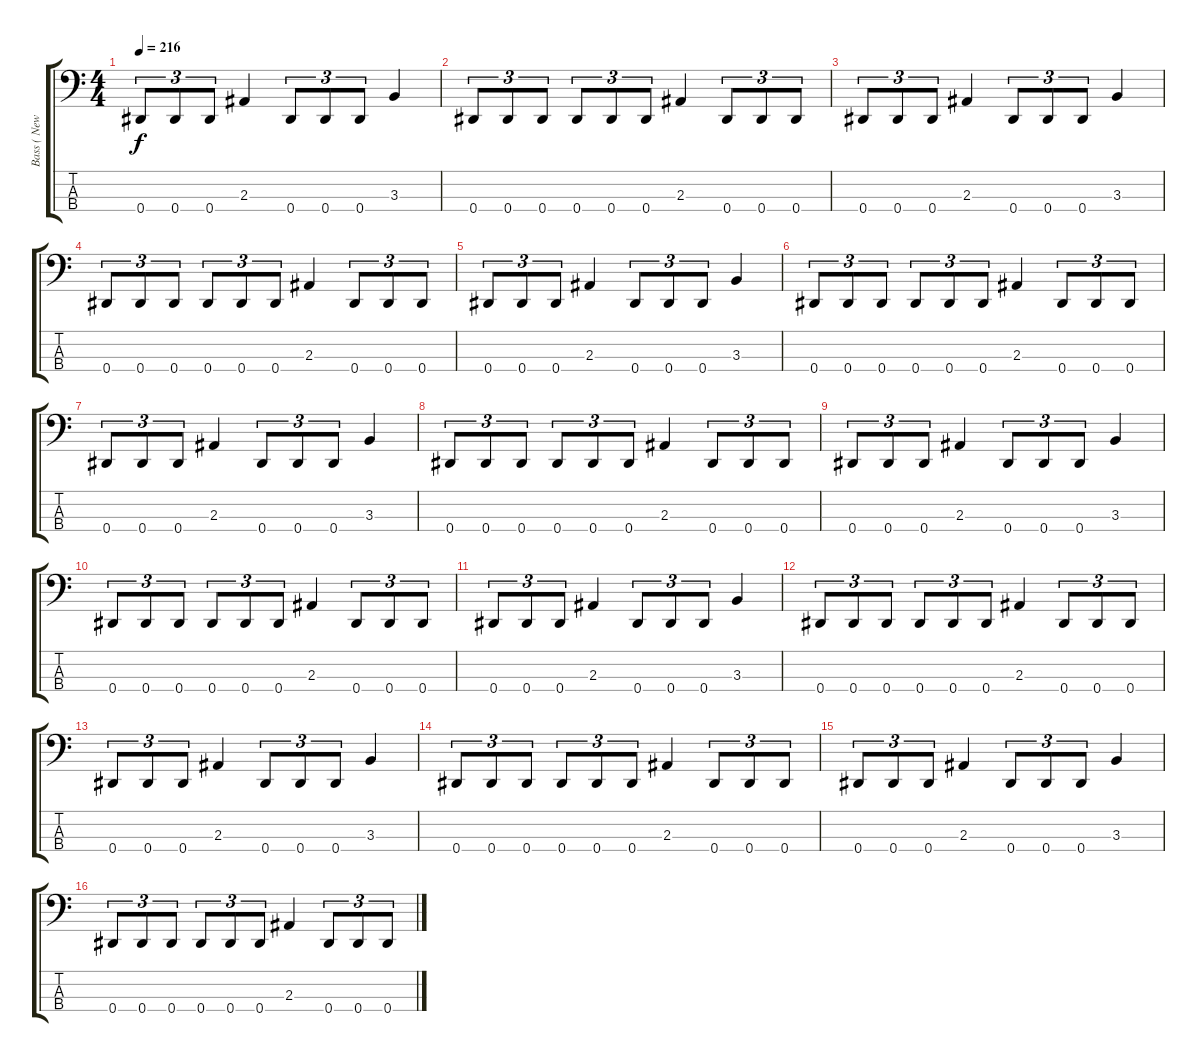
\track ("Bass ( Newsted )" "Bass ( New") {instrument electricbasspick}
\staff {score tabs}
\tuning (Gb2 Db2 Ab1 Eb1) {hide}
\ts (4 4)
\tempo 216
\clef f4
\ks c
0.4.8{tu (3 2) dy f} 0.4.8{tu (3 2)} 0.4.8{tu (3 2)} 2.3.4 0.4.8{tu (3 2)} 0.4.8{tu (3 2)} 0.4.8{tu (3 2)} 3.3.4 |
0.4.8{tu (3 2)} 0.4.8{tu (3 2)} 0.4.8{tu (3 2)} 0.4.8{tu (3 2)} 0.4.8{tu (3 2)} 0.4.8{tu (3 2)} 2.3.4 0.4.8{tu (3 2)} 0.4.8{tu (3 2)} 0.4.8{tu (3 2)} |
0.4.8{tu (3 2)} 0.4.8{tu (3 2)} 0.4.8{tu (3 2)} 2.3.4 0.4.8{tu (3 2)} 0.4.8{tu (3 2)} 0.4.8{tu (3 2)} 3.3.4 |
0.4.8{tu (3 2)} 0.4.8{tu (3 2)} 0.4.8{tu (3 2)} 0.4.8{tu (3 2)} 0.4.8{tu (3 2)} 0.4.8{tu (3 2)} 2.3.4 0.4.8{tu (3 2)} 0.4.8{tu (3 2)} 0.4.8{tu (3 2)} |
0.4.8{tu (3 2)} 0.4.8{tu (3 2)} 0.4.8{tu (3 2)} 2.3.4 0.4.8{tu (3 2)} 0.4.8{tu (3 2)} 0.4.8{tu (3 2)} 3.3.4 |
0.4.8{tu (3 2)} 0.4.8{tu (3 2)} 0.4.8{tu (3 2)} 0.4.8{tu (3 2)} 0.4.8{tu (3 2)} 0.4.8{tu (3 2)} 2.3.4 0.4.8{tu (3 2)} 0.4.8{tu (3 2)} 0.4.8{tu (3 2)} |
0.4.8{tu (3 2)} 0.4.8{tu (3 2)} 0.4.8{tu (3 2)} 2.3.4 0.4.8{tu (3 2)} 0.4.8{tu (3 2)} 0.4.8{tu (3 2)} 3.3.4 |
0.4.8{tu (3 2)} 0.4.8{tu (3 2)} 0.4.8{tu (3 2)} 0.4.8{tu (3 2)} 0.4.8{tu (3 2)} 0.4.8{tu (3 2)} 2.3.4 0.4.8{tu (3 2)} 0.4.8{tu (3 2)} 0.4.8{tu (3 2)} |
0.4.8{tu (3 2)} 0.4.8{tu (3 2)} 0.4.8{tu (3 2)} 2.3.4 0.4.8{tu (3 2)} 0.4.8{tu (3 2)} 0.4.8{tu (3 2)} 3.3.4 |
0.4.8{tu (3 2)} 0.4.8{tu (3 2)} 0.4.8{tu (3 2)} 0.4.8{tu (3 2)} 0.4.8{tu (3 2)} 0.4.8{tu (3 2)} 2.3.4 0.4.8{tu (3 2)} 0.4.8{tu (3 2)} 0.4.8{tu (3 2)} |
0.4.8{tu (3 2)} 0.4.8{tu (3 2)} 0.4.8{tu (3 2)} 2.3.4 0.4.8{tu (3 2)} 0.4.8{tu (3 2)} 0.4.8{tu (3 2)} 3.3.4 |
0.4.8{tu (3 2)} 0.4.8{tu (3 2)} 0.4.8{tu (3 2)} 0.4.8{tu (3 2)} 0.4.8{tu (3 2)} 0.4.8{tu (3 2)} 2.3.4 0.4.8{tu (3 2)} 0.4.8{tu (3 2)} 0.4.8{tu (3 2)} |
0.4.8{tu (3 2)} 0.4.8{tu (3 2)} 0.4.8{tu (3 2)} 2.3.4 0.4.8{tu (3 2)} 0.4.8{tu (3 2)} 0.4.8{tu (3 2)} 3.3.4 |
0.4.8{tu (3 2)} 0.4.8{tu (3 2)} 0.4.8{tu (3 2)} 0.4.8{tu (3 2)} 0.4.8{tu (3 2)} 0.4.8{tu (3 2)} 2.3.4 0.4.8{tu (3 2)} 0.4.8{tu (3 2)} 0.4.8{tu (3 2)} |
0.4.8{tu (3 2)} 0.4.8{tu (3 2)} 0.4.8{tu (3 2)} 2.3.4 0.4.8{tu (3 2)} 0.4.8{tu (3 2)} 0.4.8{tu (3 2)} 3.3.4 |
0.4.8{tu (3 2)} 0.4.8{tu (3 2)} 0.4.8{tu (3 2)} 0.4.8{tu (3 2)} 0.4.8{tu (3 2)} 0.4.8{tu (3 2)} 2.3.4 0.4.8{tu (3 2)} 0.4.8{tu (3 2)} 0.4.8{tu (3 2)}
